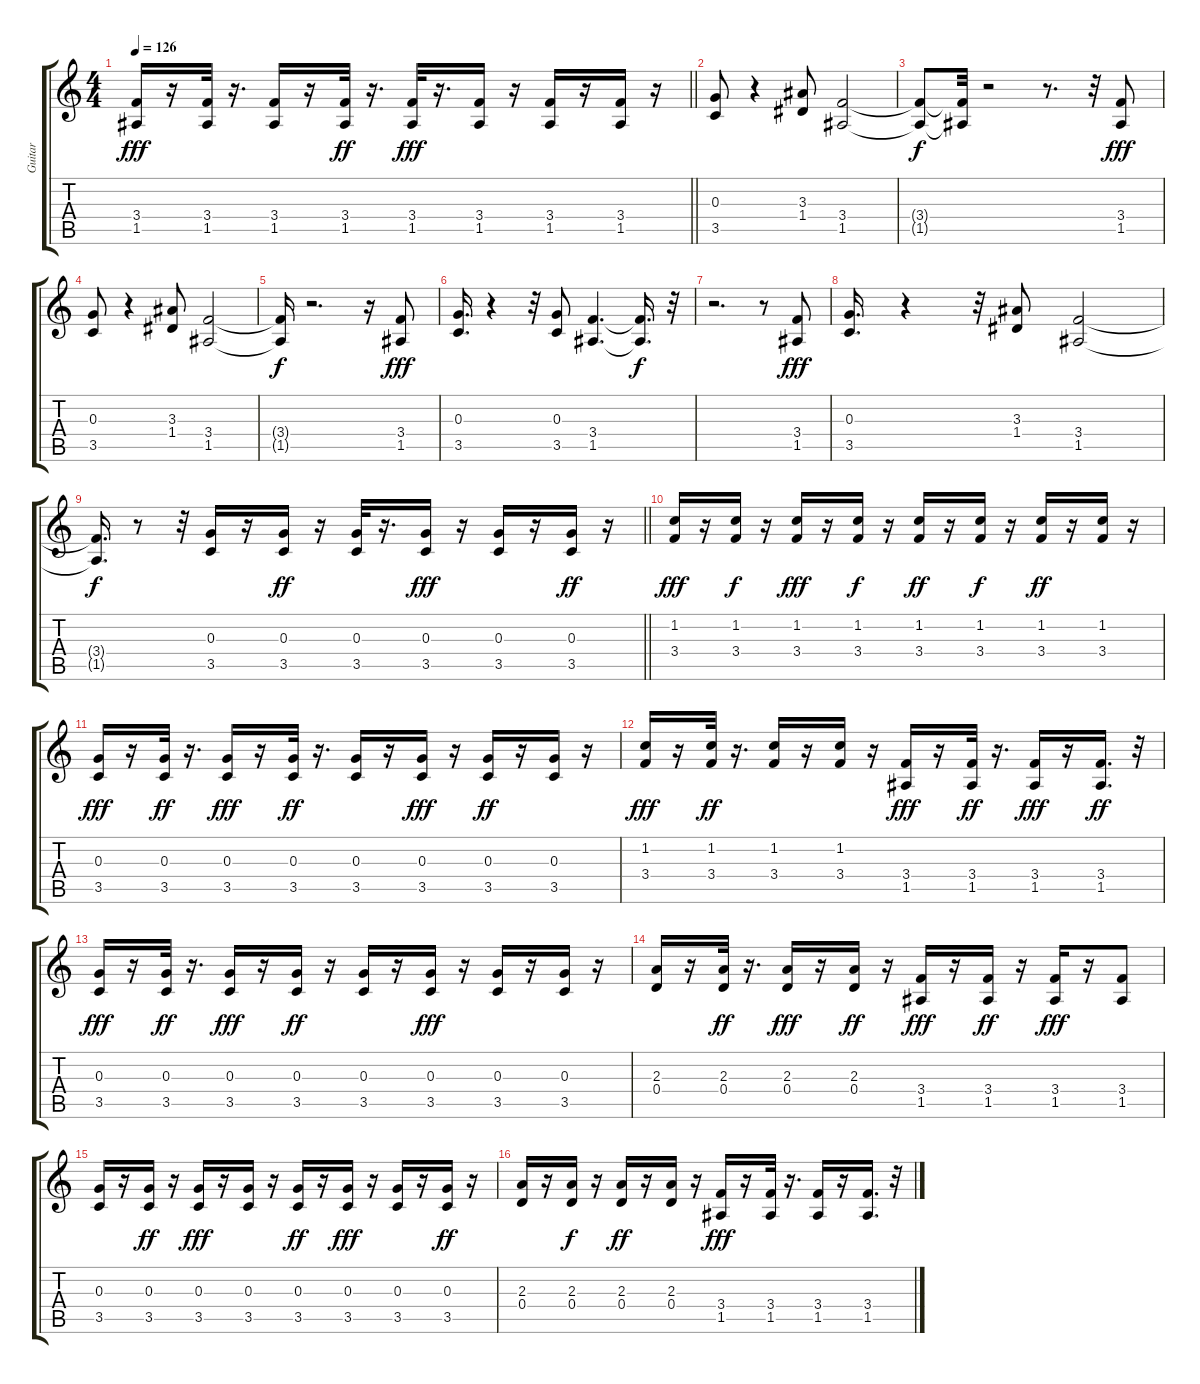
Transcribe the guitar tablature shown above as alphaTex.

\track ("Guitar        " "Guitar    ") {instrument electricguitarmuted}
\staff {score tabs}
\tuning (E4 B3 G3 D3 A2 E2) {hide}
\ts (4 4)
\tempo 126
\clef g2
\barLineRight lightlight
\ks c
(3.4 1.5).16{dy fff} r.16 (3.4 1.5).32 r.16{d} (3.4 1.5).16 r.16 (3.4 1.5).32{dy ff} r.16{d} (3.4 1.5).32{dy fff} r.16{d} (3.4 1.5).16 r.16 (3.4 1.5).16 r.16 (3.4 1.5).16 r.16 |
(0.3 3.5).8 r.4 (3.3 1.4).8 (3.4 1.5).2 |
(3.4{t} 1.5{t}).8{dy f} (3.4{t} 1.5{t}).32 r.2 r.8{d} r.32 (3.4 1.5).8{dy fff} |
(0.3 3.5).8 r.4 (3.3 1.4).8 (3.4 1.5).2 |
(3.4{t} 1.5{t}).16{dy f} r.2{d} r.16 (3.4 1.5).8{dy fff} |
(0.3 3.5).16{d} r.4 r.32 (0.3 3.5).8 (3.4 1.5).4{d} (3.4{t} 1.5{t}).16{d dy f} r.32 |
r.2{d} r.8 (3.4 1.5).8{dy fff} |
(0.3 3.5).16{d} r.4 r.32 (3.3 1.4).8 (3.4 1.5).2 |
\barLineRight lightlight
(3.4{t} 1.5{t}).16{d dy f} r.8 r.32 (0.3 3.5).16 r.16 (0.3 3.5).16{dy ff} r.16 (0.3 3.5).32 r.16{d} (0.3 3.5).16{dy fff} r.16 (0.3 3.5).16 r.16 (0.3 3.5).16{dy ff} r.16 |
(1.2 3.4).16{dy fff} r.16 (1.2 3.4).16{dy f} r.16 (1.2 3.4).16{dy fff} r.16 (1.2 3.4).16{dy f} r.16 (1.2 3.4).16{dy ff} r.16 (1.2 3.4).16{dy f} r.16 (1.2 3.4).16{dy ff} r.16 (1.2 3.4).16 r.16 |
(0.3 3.5).16{dy fff} r.16 (0.3 3.5).32{dy ff} r.16{d} (0.3 3.5).16{dy fff} r.16 (0.3 3.5).32{dy ff} r.16{d} (0.3 3.5).16 r.16 (0.3 3.5).16{dy fff} r.16 (0.3 3.5).16{dy ff} r.16 (0.3 3.5).16 r.16 |
(1.2 3.4).16{dy fff} r.16 (1.2 3.4).32{dy ff} r.16{d} (1.2 3.4).16 r.16 (1.2 3.4).16 r.16 (3.4 1.5).16{dy fff} r.16 (3.4 1.5).32{dy ff} r.16{d} (3.4 1.5).16{dy fff} r.16 (3.4 1.5).16{d dy ff} r.32 |
(0.3 3.5).16{dy fff} r.16 (0.3 3.5).32{dy ff} r.16{d} (0.3 3.5).16{dy fff} r.16 (0.3 3.5).16{dy ff} r.16 (0.3 3.5).16 r.16 (0.3 3.5).16{dy fff} r.16 (0.3 3.5).16 r.16 (0.3 3.5).16 r.16 |
(2.3 0.4).16 r.16 (2.3 0.4).32{dy ff} r.16{d} (2.3 0.4).16{dy fff} r.16 (2.3 0.4).16{dy ff} r.16 (3.4 1.5).16{dy fff} r.16 (3.4 1.5).16{dy ff} r.16 (3.4 1.5).16{dy fff} r.16 (3.4 1.5).8 |
(0.3 3.5).16 r.16 (0.3 3.5).16{dy ff} r.16 (0.3 3.5).16{dy fff} r.16 (0.3 3.5).16 r.16 (0.3 3.5).16{dy ff} r.16 (0.3 3.5).16{dy fff} r.16 (0.3 3.5).16 r.16 (0.3 3.5).16{dy ff} r.16 |
(2.3 0.4).16 r.16 (2.3 0.4).16{dy f} r.16 (2.3 0.4).16{dy ff} r.16 (2.3 0.4).16 r.16 (3.4 1.5).16{dy fff} r.16 (3.4 1.5).32 r.16{d} (3.4 1.5).16 r.16 (3.4 1.5).16{d} r.32
